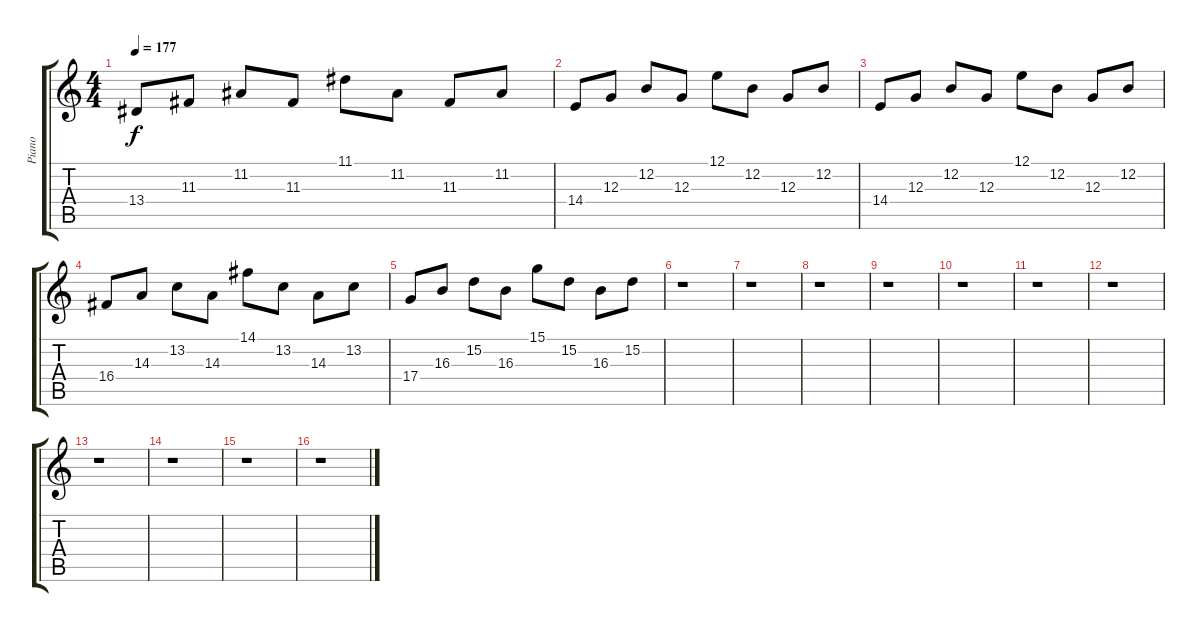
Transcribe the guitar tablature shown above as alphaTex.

\track ("Piano" "Piano") {instrument brightacousticpiano}
\staff {score tabs}
\tuning (E4 B3 G3 D3 A2 E2) {hide}
\ts (4 4)
\tempo 177
\clef g2
\ks c
13.4.8{dy f} 11.3.8 11.2.8 11.3.8 11.1.8 11.2.8 11.3.8 11.2.8 |
14.4.8 12.3.8 12.2.8 12.3.8 12.1.8 12.2.8 12.3.8 12.2.8 |
14.4.8 12.3.8 12.2.8 12.3.8 12.1.8 12.2.8 12.3.8 12.2.8 |
16.4.8 14.3.8 13.2.8 14.3.8 14.1.8 13.2.8 14.3.8 13.2.8 |
17.4.8 16.3.8 15.2.8 16.3.8 15.1.8 15.2.8 16.3.8 15.2.8 |
r.1 |
r.1 |
r.1 |
r.1 |
r.1 |
r.1 |
r.1 |
r.1 |
r.1 |
r.1 |
r.1
